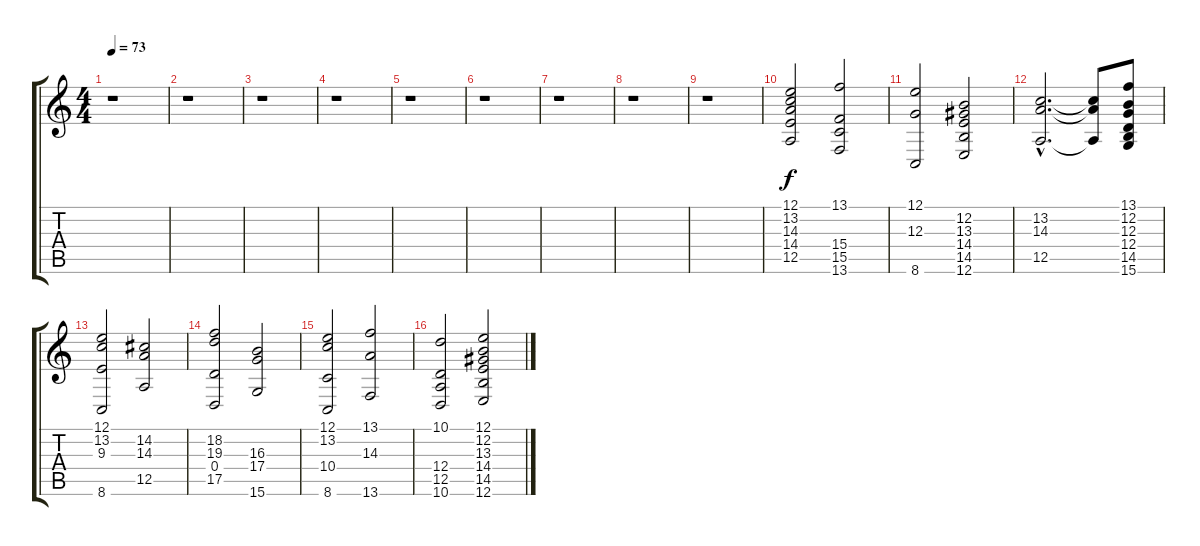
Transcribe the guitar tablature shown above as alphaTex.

\track "" {instrument choiraahs}
\staff {score tabs}
\tuning (E4 B3 G3 D3 A2 E2) {hide}
\ts (4 4)
\tempo 73
\clef g2
\ks c
r.1{dy f} |
r.1 |
r.1 |
r.1 |
r.1 |
r.1 |
r.1 |
r.1 |
r.1 |
(12.1 13.2 14.3 14.4 12.5).2 (13.1 15.4 15.5 13.6).2 |
(12.1 12.3 8.6).2 (12.2 13.3 14.4 14.5 12.6).2 |
(13.2{hac} 14.3{hac} 12.5{hac}).2{d} (13.2{t} 14.3{t} 12.5{t}).8 (13.1 12.2 12.3 12.4 14.5 15.6).8 |
(12.1 13.2 9.3 8.6).2 (14.2 14.3 12.5).2 |
(18.2 19.3 0.4 17.5).2 (16.3 17.4 15.6).2 |
(12.1 13.2 10.4 8.6).2 (13.1 14.3 13.6).2 |
(10.1 12.4 12.5 10.6).2 (12.1 12.2 13.3 14.4 14.5 12.6).2
